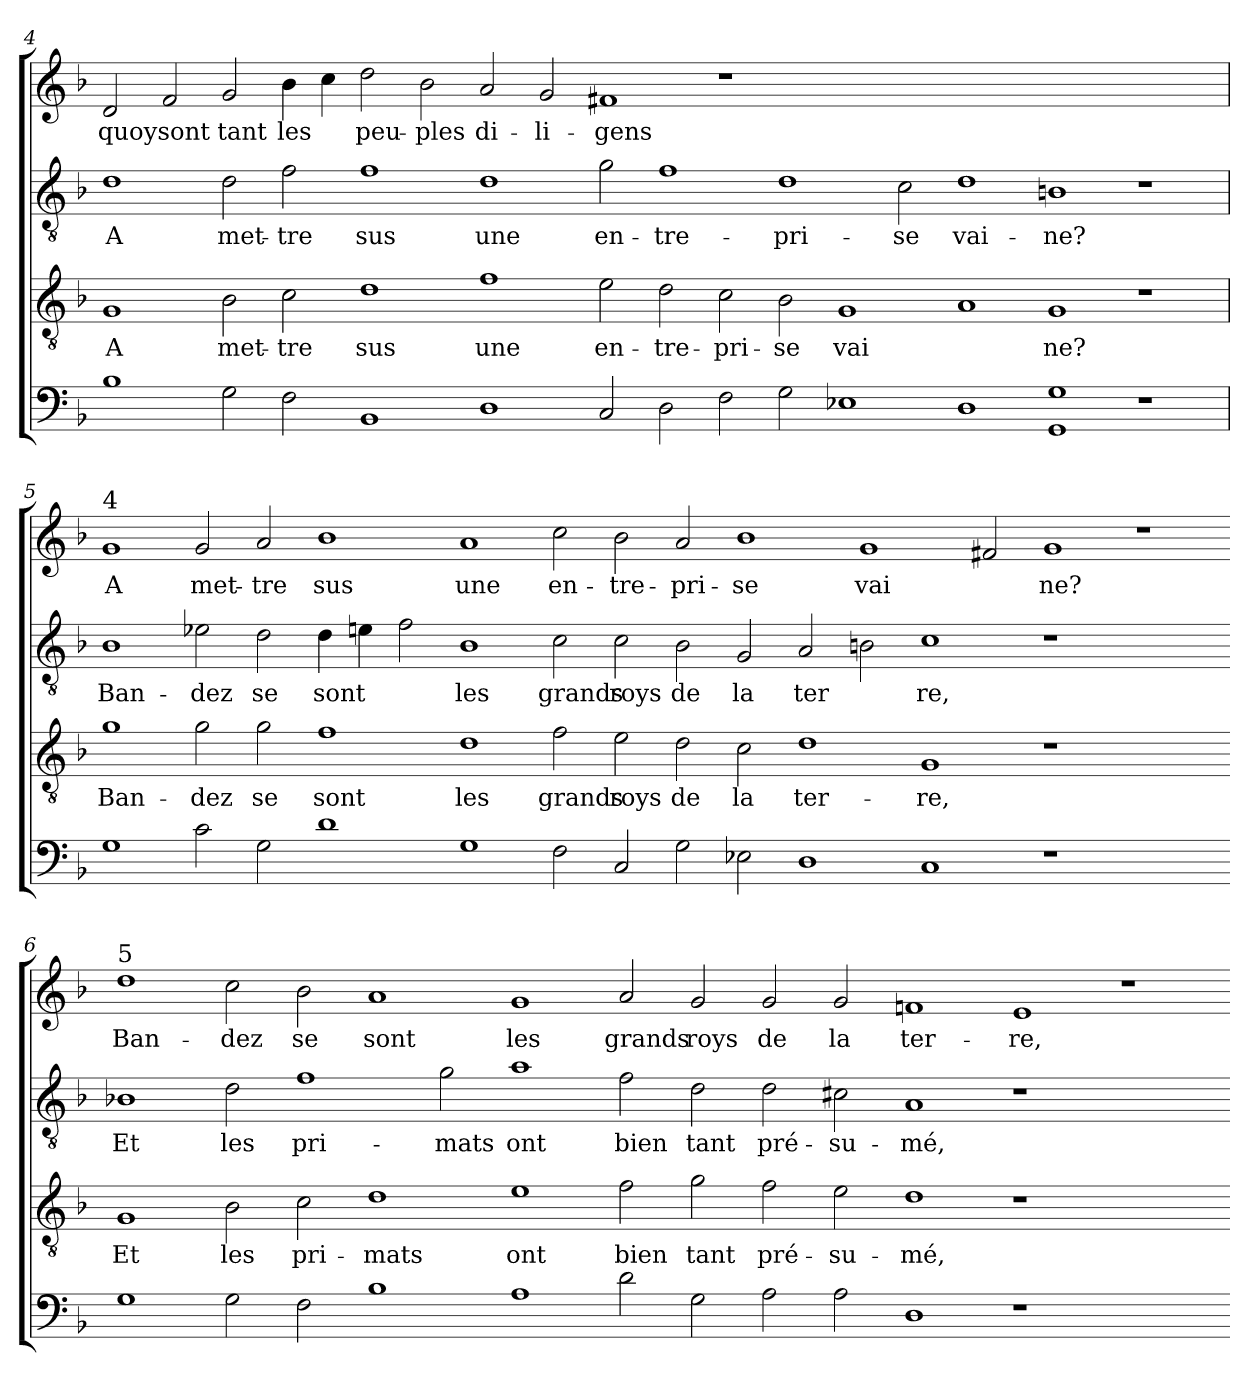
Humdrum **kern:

**kern	**kern	**text	**kern	**text	**kern	**text
*part4	*part3	*part3	*part2	*part2	*part1	*part1
*staff4	*staff3	*staff3	*staff2	*staff2	*staff1	*staff1
*clefF4	*clefGv2	*	*clefGv2	*	*clefG2	*
*k[b-]	*k[b-]	*	*k[b-]	*	*k[b-]	*
*F:	*F:	*	*F:	*	*F:	*
=4	=4	=4	=4	=4	=4	=4
!	!	!LO:LY:b	!	!LO:LY:b	!	!LO:LY:b
1B-	1G	A	1d	A	2d/	-quoy
!	!	!	!	!	!	!LO:LY:b
.	.	.	.	.	2f/	sont
!	!	!LO:LY:b	!	!LO:LY:b	!	!LO:LY:b
2G\	2B-\	met-	2d\	met-	2g/	tant
!	!	!LO:LY:b	!	!LO:LY:b	!	!LO:LY:b
2F\	2c\	-tre	2f\	-tre	4b-\	les
.	.	.	.	.	4cc\	.
!	!	!LO:LY:b	!	!LO:LY:b	!	!LO:LY:b
1BB-	1d	sus	1f	sus	2dd\	peu-
!	!	!	!	!	!	!LO:LY:b
.	.	.	.	.	2b-\	-ples
!	!	!LO:LY:b	!	!LO:LY:b	!	!LO:LY:b
1D	1f	une	1d	une	2a/	di-
!	!	!	!	!	!	!LO:LY:b
.	.	.	.	.	2g/	-li-
!	!	!LO:LY:b	!	!LO:LY:b	!	!LO:LY:b
2C/	2e\	en-	2g\	en-	1f#X	-gens
!	!	!LO:LY:b	!	!LO:LY:b	!	!
2D\	2d\	-tre-	1f	-tre-	.	.
!	!	!LO:LY:b	!	!	!	!
2F\	2c\	-pri-	.	.	1r	.
!	!	!LO:LY:b	!	!LO:LY:b	!	!
2G\	2B-\	-se	1d	-pri-	.	.
!	!	!LO:LY:b	!	!	!	!
1E-X	1G	vai	.	.	00ryy	.
!	!	!	!	!LO:LY:b	!	!
.	.	.	2c\	-se	.	.
!	!	!	!	!LO:LY:b	!	!
1D	1A	.	1d	vai-	.	.
!	!	!LO:LY:b	!	!LO:LY:b	!	!
1GG 1G	1G	ne?	1Bn	-ne?	.	.
1r	1r	.	1r	.	.	.
!!LO:LB:g=z
=5	=5	=5	=5	=5	=5	=5
!	!	!	!	!	!LO:TX:a:t=4	!
!	!	!LO:LY:b	!	!LO:LY:b	!	!LO:LY:b
1G	1g	Ban-	1B-	Ban-	1g	A
!	!	!LO:LY:b	!	!LO:LY:b	!	!LO:LY:b
2c\	2g\	-dez	2e-X\	-dez	2g/	met-
!	!	!LO:LY:b	!	!LO:LY:b	!	!LO:LY:b
2G\	2g\	se	2d\	se	2a/	-tre
!	!	!LO:LY:b	!	!LO:LY:b	!	!LO:LY:b
1d	1f	sont	4d\	sont	1b-	sus
.	.	.	4en\	.	.	.
.	.	.	2f\	.	.	.
!	!	!LO:LY:b	!	!LO:LY:b	!	!LO:LY:b
1G	1d	les	1B-	les	1a	une
!	!	!LO:LY:b	!	!LO:LY:b	!	!LO:LY:b
2F\	2f\	grands	2c\	grands	2cc\	en-
!	!	!LO:LY:b	!	!LO:LY:b	!	!LO:LY:b
2C/	2e\	roys	2c\	roys	2b-\	-tre-
!	!	!LO:LY:b	!	!LO:LY:b	!	!LO:LY:b
2G\	2d\	de	2B-\	de	2a/	-pri-
!	!	!LO:LY:b	!	!LO:LY:b	!	!LO:LY:b
2E-X\	2c\	la	2G/	la	1b-	-se
!	!	!LO:LY:b	!	!LO:LY:b	!	!
1D	1d	ter-	2A/	ter	.	.
!	!	!	!	!	!	!LO:LY:b
.	.	.	2Bn\	.	1g	vai
!	!	!LO:LY:b	!	!LO:LY:b	!	!
1C	1G	-re,	1c	re,	.	.
.	.	.	.	.	2f#X/	.
!	!	!	!	!	!	!LO:LY:b
1r	1r	.	1r	.	1g	ne?
1ryy	1ryy	.	1ryy	.	1r	.
!!LO:PB:g=z
=6-	=6-	=6-	=6-	=6-	=6-	=6-
!	!	!	!	!	!LO:TX:a:t=5	!
!	!	!LO:LY:b	!	!LO:LY:b	!	!LO:LY:b
1G	1G	Et	1B-	Et	1dd	Ban-
!	!	!LO:LY:b	!	!LO:LY:b	!	!LO:LY:b
2G\	2B-\	les	2d\	les	2cc\	-dez
!	!	!LO:LY:b	!	!LO:LY:b	!	!LO:LY:b
2F\	2c\	pri-	1f	pri-	2b-\	se
!	!	!LO:LY:b	!	!	!	!LO:LY:b
1B-	1d	-mats	.	.	1a	sont
!	!	!	!	!LO:LY:b	!	!
.	.	.	2g\	-mats	.	.
!	!	!LO:LY:b	!	!LO:LY:b	!	!LO:LY:b
1A	1e	ont	1a	ont	1g	les
!	!	!LO:LY:b	!	!LO:LY:b	!	!LO:LY:b
2d\	2f\	bien	2f\	bien	2a/	grands
!	!	!LO:LY:b	!	!LO:LY:b	!	!LO:LY:b
2G\	2g\	tant	2d\	tant	2g/	roys
!	!	!LO:LY:b	!	!LO:LY:b	!	!LO:LY:b
2A\	2f\	pré-	2d\	pré-	2g/	de
!	!	!LO:LY:b	!	!LO:LY:b	!	!LO:LY:b
2A\	2e\	-su-	2c#X\	-su-	2g/	la
!	!	!LO:LY:b	!	!LO:LY:b	!	!LO:LY:b
1D	1d	-mé,	1A	-mé,	1f	ter-
!	!	!	!	!	!	!LO:LY:b
1r	1r	.	1r	.	1e	-re,
1ryy	1ryy	.	1ryy	.	1r	.
=-	=-	=-	=-	=-	=-	=-
*-	*-	*-	*-	*-	*-	*-
